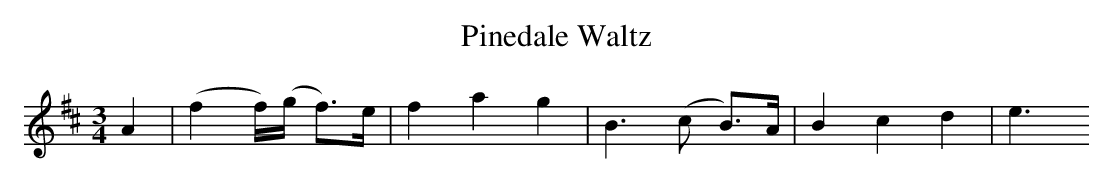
X:1
T:Pinedale Waltz
M:3/4
L:1/8
K:D
A2|(f2 f/)(g/ f>)e|f2a2g2|B3 (c B>)A|B2c2d2|e3...
